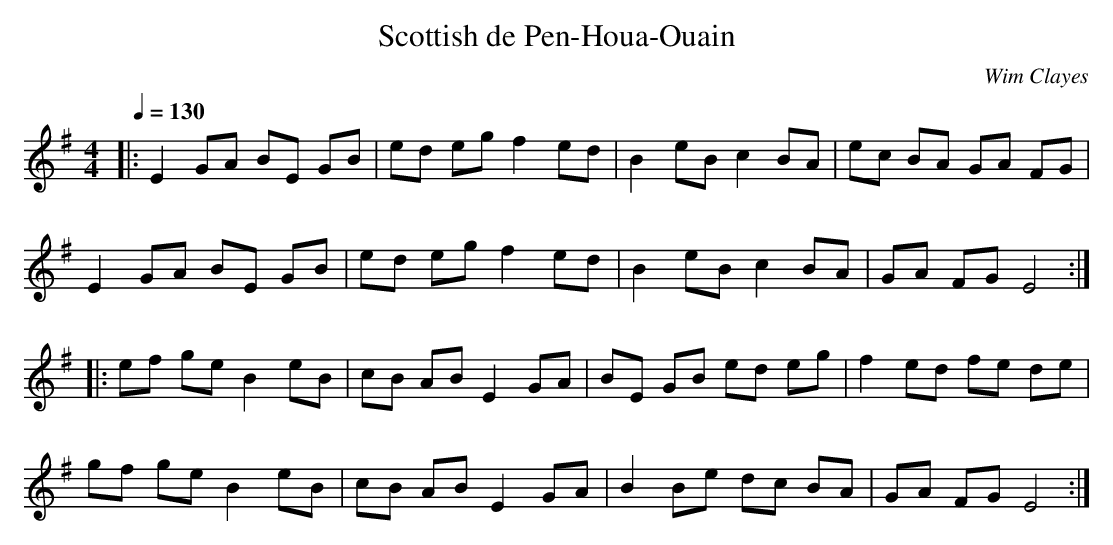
X:1
T:Scottish de Pen-Houa-Ouain
C:Wim Clayes
M:4/4
L:1/8
Q:1/4=130
K:G
|: E2 GA BE GB | ed eg f2 ed | B2 eB c2 BA | ec BA GA FG |
E2 GA BE GB | ed eg f2 ed | B2 eB c2 BA | GA FG E4 ::
ef ge B2 eB | cB AB E2 GA | BE GB ed eg | f2 ed fe de |
gf ge B2 eB | cB AB E2 GA | B2 Be dc BA | GA FG E4 :|
